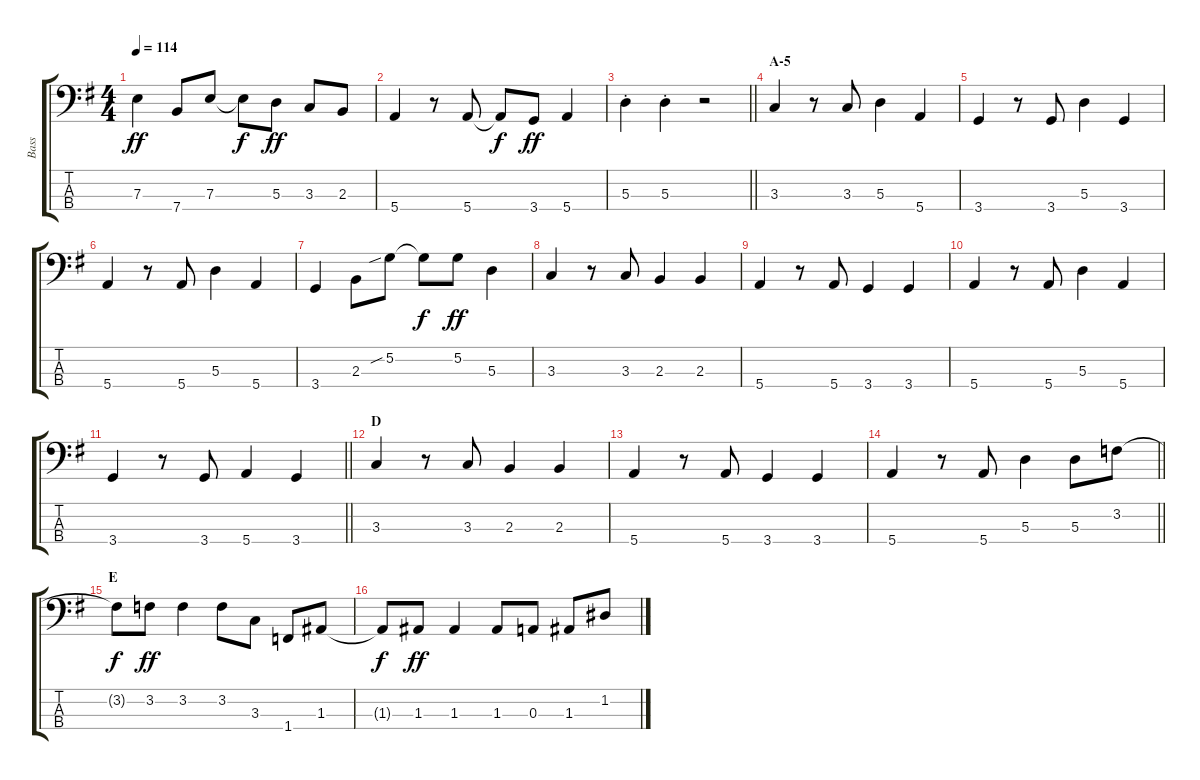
\track ("Bass" "Bass") {instrument electricbasspick}
\staff {score tabs}
\tuning (G2 D2 A1 E1) {hide}
\ts (4 4)
\tempo 114
\clef f4
\ks g
7.3.4{dy ff} 7.4.8 7.3.8 7.3{t}.8{dy f} 5.3.8{dy ff} 3.3.8 2.3.8 |
5.4.4 r.8 5.4.8 5.4{t}.8{dy f} 3.4.8{dy ff} 5.4.4 |
\barLineRight lightlight
5.3{st}.4 5.3{st}.4 r.2 |
\section ("" "A-5")
3.3.4 r.8 3.3.8 5.3.4 5.4.4 |
3.4.4 r.8 3.4.8 5.3.4 3.4.4 |
5.4.4 r.8 5.4.8 5.3.4 5.4.4 |
3.4.4 2.3.8 5.2{sib}.8 5.2{t}.8{dy f} 5.2.8{dy ff} 5.3.4 |
3.3.4 r.8 3.3.8 2.3.4 2.3.4 |
5.4.4 r.8 5.4.8 3.4.4 3.4.4 |
5.4.4 r.8 5.4.8 5.3.4 5.4.4 |
\barLineRight lightlight
3.4.4 r.8 3.4.8 5.4.4 3.4.4 |
\section ("" "D")
3.3.4 r.8 3.3.8 2.3.4 2.3.4 |
5.4.4 r.8 5.4.8 3.4.4 3.4.4 |
\barLineRight lightlight
5.4.4 r.8 5.4.8 5.3.4 5.3.8 3.2.8 |
\section ("" "E")
3.2{t}.8{dy f} 3.2.8{dy ff} 3.2.4 3.2.8 3.3.8 1.4.8 1.3.8 |
1.3{t}.8{dy f} 1.3.8{dy ff} 1.3.4 1.3.8 0.3.8 1.3.8 1.2.8
